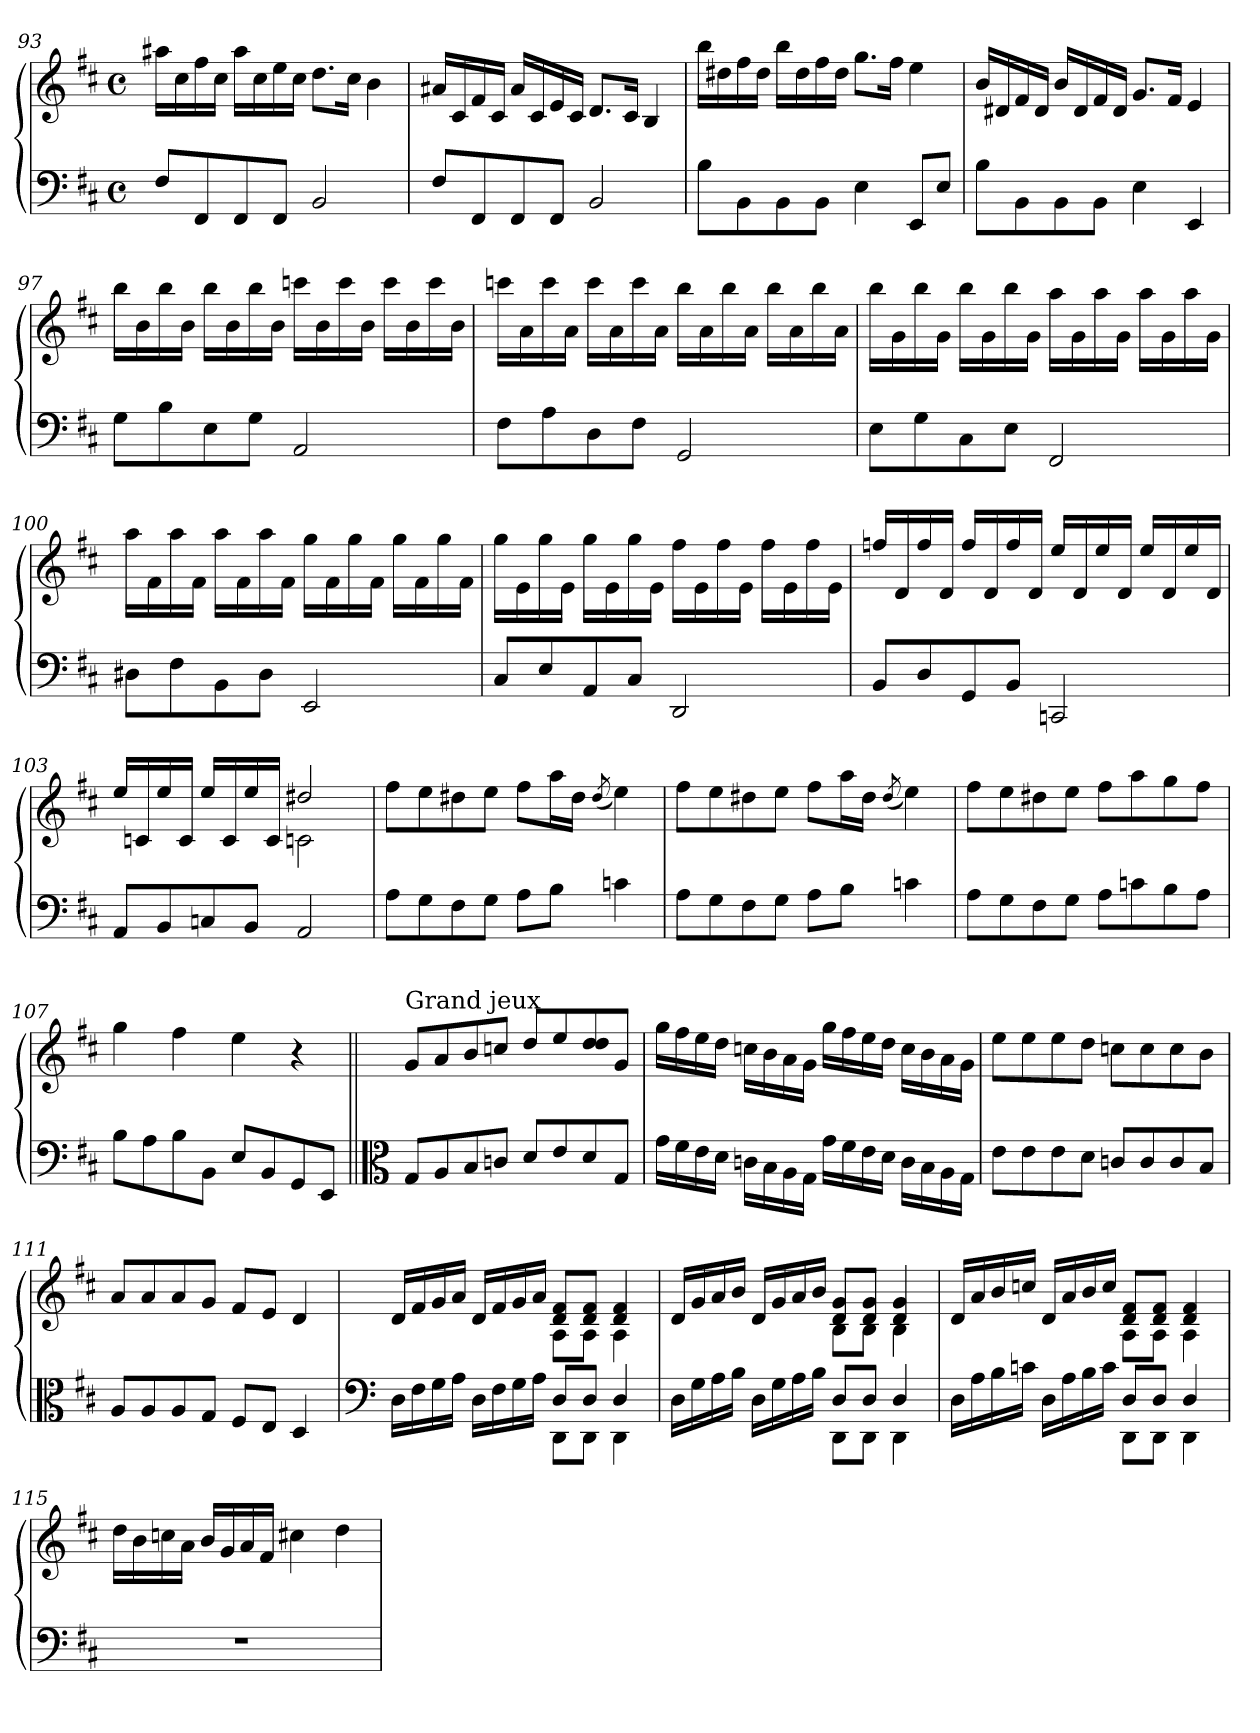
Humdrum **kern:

**kern	**kern
*part1	*part1
*staff2	*staff1
!!LO:LB:g=z
*clefF4	*clefG2
*k[f#c#]	*k[f#c#]
*M4/4	*M4/4
*met(c)	*met(c)
=93	=93
8F#/L	16aa#X\LL
.	16cc#\
8FF#/	16ff#\
.	16cc#\JJ
8FF#/	16aa#\LL
.	16cc#\
8FF#/J	16ee\
.	16cc#\JJ
2BB/	8.dd\L
.	16cc#\Jk
.	4b\
=94	=94
8F#/L	16a#X/LL
.	16c#/
8FF#/	16f#/
.	16c#/JJ
8FF#/	16a#/LL
.	16c#/
8FF#/J	16e/
.	16c#/JJ
2BB/	8.d/L
.	16c#/Jk
.	4B/
=95	=95
8B\L	16bb\LL
.	16dd#X\
8BB\	16ff#\
.	16dd#\JJ
8BB\	16bb\LL
.	16dd#\
8BB\J	16ff#\
.	16dd#\JJ
4E\	8.gg\L
.	16ff#\Jk
8EE/L	4ee\
8E/J	.
=96	=96
8B\L	16b/LL
.	16d#X/
8BB\	16f#/
.	16d#/JJ
8BB\	16b/LL
.	16d#/
8BB\J	16f#/
.	16d#/JJ
4E\	8.g/L
.	16f#/Jk
4EE/	4e/
!!LO:LB:g=z
=97	=97
8G\L	16bb\LL
.	16b\
8B\	16bb\
.	16b\JJ
8E\	16bb\LL
.	16b\
8G\J	16bb\
.	16b\JJ
2AA/	16cccn\LL
.	16b\
.	16ccc\
.	16b\JJ
.	16ccc\LL
.	16b\
.	16ccc\
.	16b\JJ
=98	=98
8F#\L	16cccn\LL
.	16a\
8A\	16ccc\
.	16a\JJ
8D\	16ccc\LL
.	16a\
8F#\J	16ccc\
.	16a\JJ
2GG/	16bb\LL
.	16a\
.	16bb\
.	16a\JJ
.	16bb\LL
.	16a\
.	16bb\
.	16a\JJ
=99	=99
8E\L	16bb\LL
.	16g\
8G\	16bb\
.	16g\JJ
8C#\	16bb\LL
.	16g\
8E\J	16bb\
.	16g\JJ
2FF#/	16aa\LL
.	16g\
.	16aa\
.	16g\JJ
.	16aa\LL
.	16g\
.	16aa\
.	16g\JJ
!!LO:LB:g=z
=100	=100
8D#X\L	16aa\LL
.	16f#\
8F#\	16aa\
.	16f#\JJ
8BB\	16aa\LL
.	16f#\
8D#\J	16aa\
.	16f#\JJ
2EE/	16gg\LL
.	16f#\
.	16gg\
.	16f#\JJ
.	16gg\LL
.	16f#\
.	16gg\
.	16f#\JJ
=101	=101
8C#/L	16gg\LL
.	16e\
8E/	16gg\
.	16e\JJ
8AA/	16gg\LL
.	16e\
8C#/J	16gg\
.	16e\JJ
2DD/	16ff#\LL
.	16e\
.	16ff#\
.	16e\JJ
.	16ff#\LL
.	16e\
.	16ff#\
.	16e\JJ
=102	=102
8BB/L	16ffn/LL
.	16d/
8D/	16ff/
.	16d/JJ
8GG/	16ff/LL
.	16d/
8BB/J	16ff/
.	16d/JJ
2CCn/	16ee/LL
.	16d/
.	16ee/
.	16d/JJ
.	16ee/LL
.	16d/
.	16ee/
.	16d/JJ
=103	=103
*	*^
8AA/L	16ee/LL	2ryy
.	16cn/	.
8BB/	16ee/	.
.	16c/JJ	.
8Cn/	16ee/LL	.
.	16c/	.
8BB/J	16ee/	.
.	16c/JJ	.
2AA/	2dd#X/	2cn\
*	*v	*v
!!LO:LB:g=z
=104	=104
8A\L	8ff#\L
8G\	8ee\
8F#\	8dd#X\
8G\J	8ee\J
8A\L	8ff#\L
8B\J	16aa\L
.	16dd#\JJ
.	(8qdd#/
4cn\	4ee\)
=105	=105
8A\L	8ff#\L
8G\	8ee\
8F#\	8dd#X\
8G\J	8ee\J
8A\L	8ff#\L
8B\J	16aa\L
.	16dd#\JJ
.	(8qdd#/
4cn\	4ee\)
=106	=106
8A\L	8ff#\L
8G\	8ee\
8F#\	8dd#X\
8G\J	8ee\J
8A\L	8ff#\L
8cn\	8aa\
8B\	8gg\
8A\J	8ff#\J
=107	=107
8B\L	4gg\
8A\	.
8B\	4ff#\
8BB\J	.
8E/L	4ee\
8BB/	.
8GG/	4r
8EE/J	.
=108||	=108||
*clefC3	*
!	!LO:TX:a:t=Grand jeux
8G/L	8g/L
8A/	8a/
8B/	8b/
8cn/J	8ccn/J
8d/L	8dd/L
8e/	8ee/
8d/	8dd/ 8dd/
8G/J	8g/J
!!LO:LB:g=z
=109	=109
16g\LL	16gg\LL
16f#\	16ff#\
16e\	16ee\
16d\JJ	16dd\JJ
16cn\LL	16ccn\LL
16B\	16b\
16A\	16a\
16G\JJ	16g\JJ
16g\LL	16gg\LL
16f#\	16ff#\
16e\	16ee\
16d\JJ	16dd\JJ
16c\LL	16cc\LL
16B\	16b\
16A\	16a\
16G\JJ	16g\JJ
=110	=110
8e\L	8ee\L
8e\	8ee\
8e\	8ee\
8d\J	8dd\J
8cn/L	8ccn\L
8c/	8cc\
8c/	8cc\
8B/J	8b\J
=111	=111
8A/L	8a/L
8A/	8a/
8A/	8a/
8G/J	8g/J
8F#/L	8f#/L
8E/J	8e/J
4D/	4d/
=112	=112
*clefF4	*
*^	*^
16D\LL	2ryy	16d/LL	2ryy
16F#\	.	16f#/	.
16G\	.	16g/	.
16A\JJ	.	16a/JJ	.
16D\LL	.	16d/LL	.
16F#\	.	16f#/	.
16G\	.	16g/	.
16A\JJ	.	16a/JJ	.
8D/L	8DD\L	8d/ 8f#/L	8A\L
8D/J	8DD\J	8d/ 8f#/J	8A\J
4D/	4DD\	4d/ 4f#/	4A\
!!LO:PB:g=z	!!
=113	=113	=113	=113
16D\LL	2ryy	16d/LL	2ryy
16G\	.	16g/	.
16A\	.	16a/	.
16B\JJ	.	16b/JJ	.
16D\LL	.	16d/LL	.
16G\	.	16g/	.
16A\	.	16a/	.
16B\JJ	.	16b/JJ	.
8D/L	8DD\L	8d/ 8g/L	8B\L
8D/J	8DD\J	8d/ 8g/J	8B\J
4D/	4DD\	4d/ 4g/	4B\
=114	=114	=114	=114
16D\LL	2ryy	16d/LL	2ryy
16A\	.	16a/	.
16B\	.	16b/	.
16cn\JJ	.	16ccn/JJ	.
16D\LL	.	16d/LL	.
16A\	.	16a/	.
16B\	.	16b/	.
16c\JJ	.	16cc/JJ	.
8D/L	8DD\L	8d/ 8f#/L	8A\L
8D/J	8DD\J	8d/ 8f#/J	8A\J
4D/	4DD\	4d/ 4f#/	4A\
*v	*v	*	*
*	*v	*v
=115	=115
1r	16dd\LL
.	16b\
.	16ccn\
.	16a\JJ
.	16b/LL
.	16g/
.	16a/
.	16f#/JJ
.	4cc#X\
.	4dd\
=	=
*-	*-
